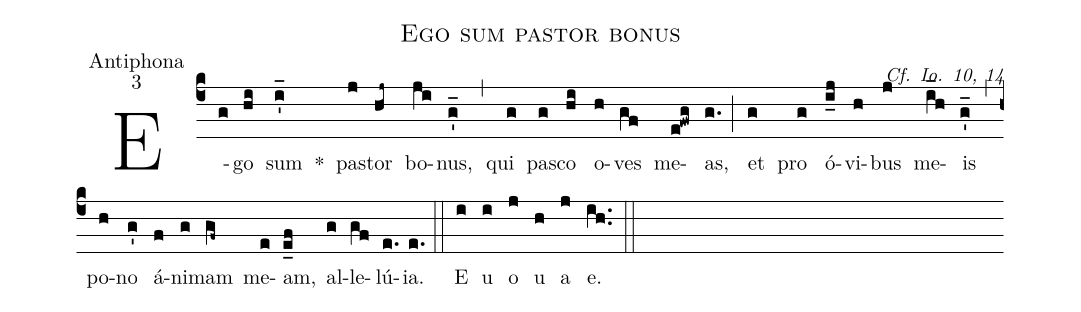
name:Ego sum pastor bonus;
office-part:Antiphona;
mode:3;
commentary:Cf. Io. 10, 14;
%%
(c4)
E(g)go(hi) sum(i'_) *()
pas(j)tor(hj~) bo(ji)nus,(g'_) (,)
qui(g) pas(g)co(hi) o(h)ves(gf) me(e!fwg)as,(g.) (;)
et(g) pro(g) ó(i_j)vi(h)bus(j) me(i_h)is(g'_) (,)
po(h)no(g') á(f)ni(g)mam(gf~) me(e)am,(e_f) al(g)le(gf)lú(e.)ia.(e.) (::)
E(i) u(i) o(j) u(h) a(j) e.(ih..) (::)
